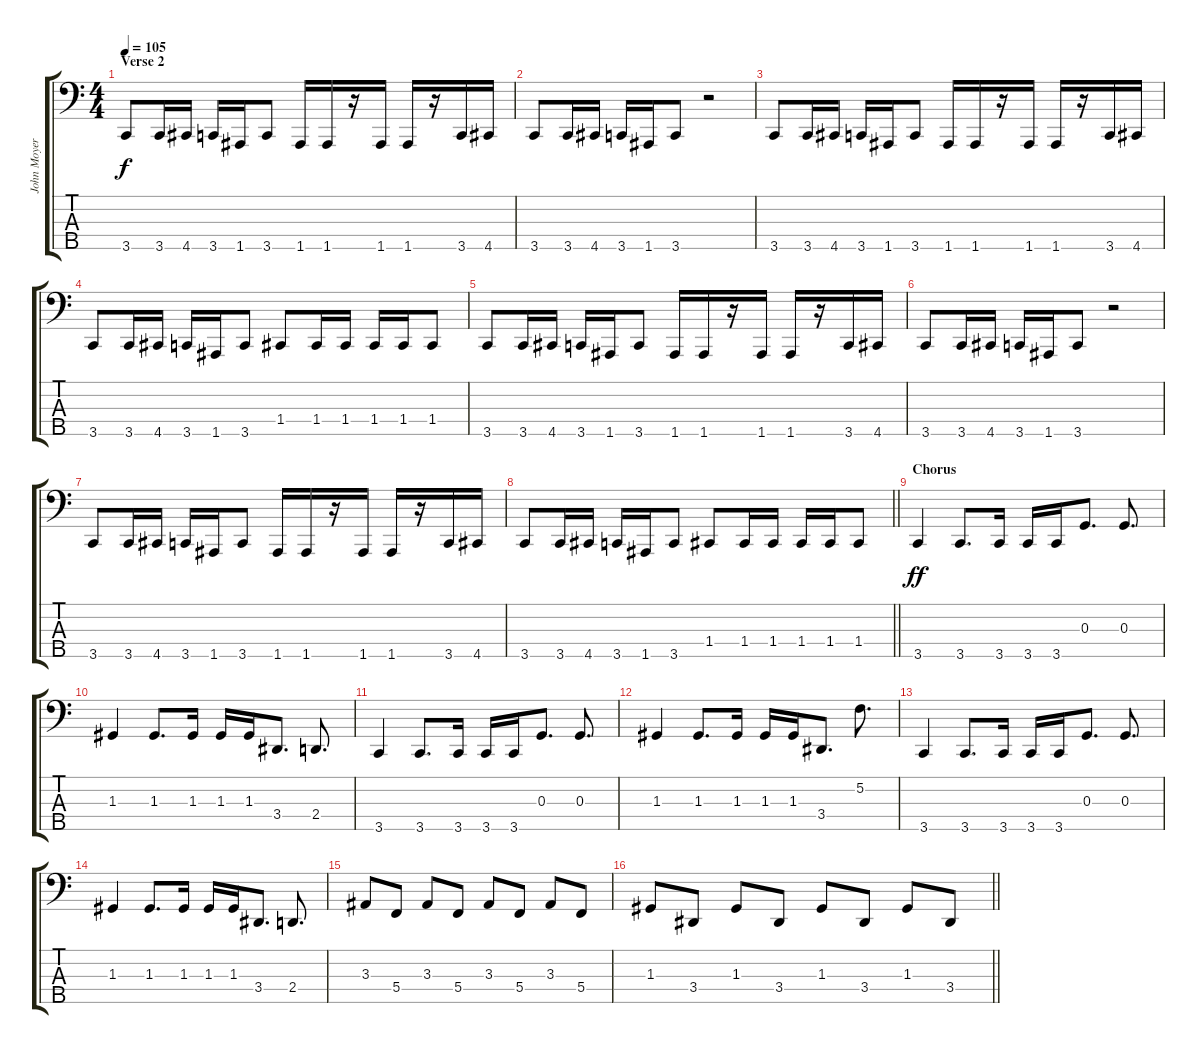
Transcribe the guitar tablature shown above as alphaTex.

\track ("John Moyer (Bass)" "John Moyer") {instrument electricbassfinger}
\staff {score tabs}
\tuning (F2 C2 G1 C1 A0) {hide}
\ts (4 4)
\section ("" "Verse 2")
\tempo 105
\clef f4
\ks c
3.5.8{dy f} 3.5.16 4.5.16 3.5.16 1.5.16 3.5.8 1.5.16 1.5.16 r.16 1.5.16 1.5.16 r.16 3.5.16 4.5.16 |
3.5.8 3.5.16 4.5.16 3.5.16 1.5.16 3.5.8 r.2 |
3.5.8 3.5.16 4.5.16 3.5.16 1.5.16 3.5.8 1.5.16 1.5.16 r.16 1.5.16 1.5.16 r.16 3.5.16 4.5.16 |
3.5.8 3.5.16 4.5.16 3.5.16 1.5.16 3.5.8 1.4.8 1.4.16 1.4.16 1.4.16 1.4.16 1.4.8 |
3.5.8 3.5.16 4.5.16 3.5.16 1.5.16 3.5.8 1.5.16 1.5.16 r.16 1.5.16 1.5.16 r.16 3.5.16 4.5.16 |
3.5.8 3.5.16 4.5.16 3.5.16 1.5.16 3.5.8 r.2 |
3.5.8 3.5.16 4.5.16 3.5.16 1.5.16 3.5.8 1.5.16 1.5.16 r.16 1.5.16 1.5.16 r.16 3.5.16 4.5.16 |
\barLineRight lightlight
3.5.8 3.5.16 4.5.16 3.5.16 1.5.16 3.5.8 1.4.8 1.4.16 1.4.16 1.4.16 1.4.16 1.4.8 |
\section ("" "Chorus")
3.5.4{dy ff} 3.5.8{d} 3.5.16 3.5.16 3.5.16 0.3.8{d} 0.3.8{d} |
1.3.4 1.3.8{d} 1.3.16 1.3.16 1.3.16 3.4.8{d} 2.4.8{d} |
3.5.4 3.5.8{d} 3.5.16 3.5.16 3.5.16 0.3.8{d} 0.3.8{d} |
1.3.4 1.3.8{d} 1.3.16 1.3.16 1.3.16 3.4.8{d} 5.2.8{d} |
3.5.4 3.5.8{d} 3.5.16 3.5.16 3.5.16 0.3.8{d} 0.3.8{d} |
1.3.4 1.3.8{d} 1.3.16 1.3.16 1.3.16 3.4.8{d} 2.4.8{d} |
3.3.8 5.4.8 3.3.8 5.4.8 3.3.8 5.4.8 3.3.8 5.4.8 |
\barLineRight lightlight
1.3.8 3.4.8 1.3.8 3.4.8 1.3.8 3.4.8 1.3.8 3.4.8
